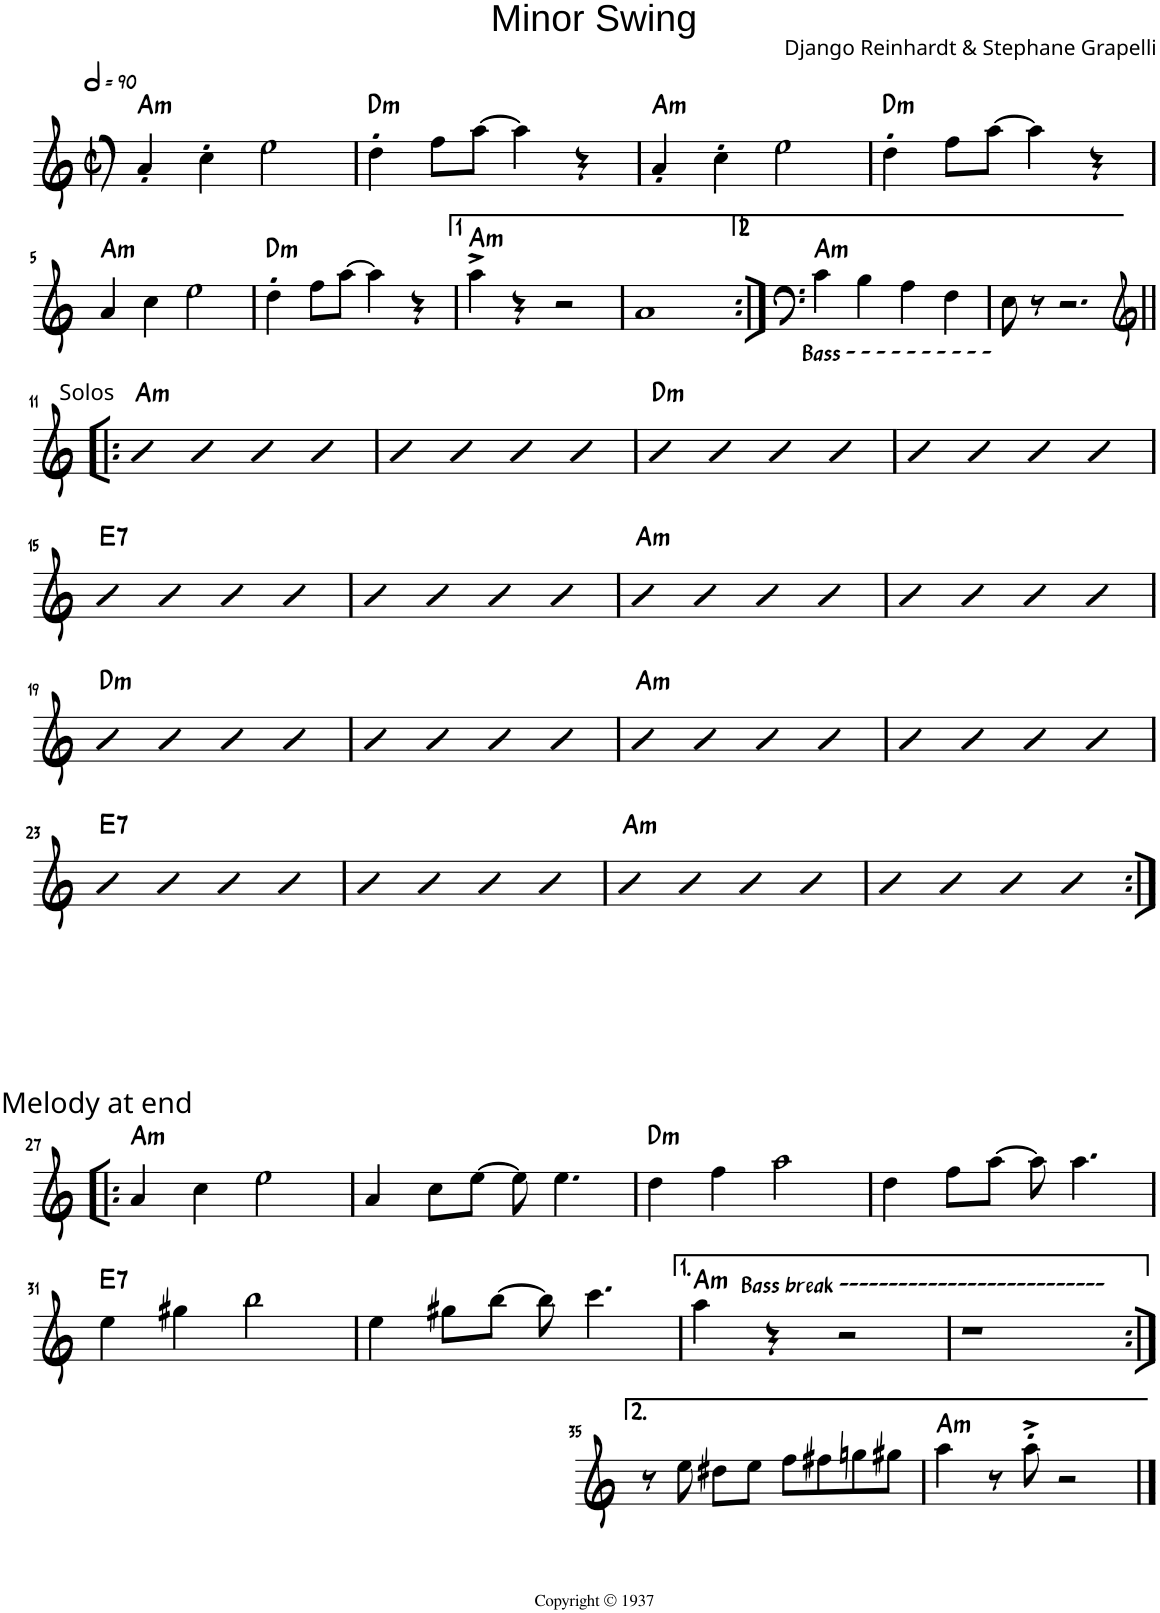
**kern	**harte
*part1	*part1
*staff1	*
*I"Piano	*
*I'Pno.	*
*clefG2	*
*k[]	*
*M2/2	*
*met(c|)	*
*MM180	*
=1	=1
!	!LO:H:kt=m
4a'/	A:min
4cc'\	.
2ee\	.
=2	=2
!	!LO:H:kt=m
4dd'\	D:min
8ff\L	.
[>8aa\J	.
4aa\]	.
4r	.
=3	=3
!	!LO:H:kt=m
4a'/	A:min
4cc'\	.
2ee\	.
=4	=4
!	!LO:H:kt=m
4dd'\	D:min
8ff\L	.
[>8aa\J	.
4aa\]	.
4r	.
!!LO:LB:g=z
=5	=5
!	!LO:H:kt=m
4a/	A:min
4cc\	.
2ee\	.
=6	=6
!	!LO:H:kt=m
4dd'\	D:min
8ff\L	.
[>8aa\J	.
4aa\]	.
4r	.
=7	=7
!	!LO:H:kt=m
4aa^\	A:min
4r	.
2r	.
=8	=8
1a	.
=9:|!	=9:|!
*clefF4	*
!LO:TX:b:t=Bass - - - - - - - - - -	!LO:H:kt=m
4c\	A:min
4B\	.
4A\	.
4F\	.
=10	=10
8E\	.
8r	.
2.r	.
!!LO:LB:g=z
=11!|:	=11!|:
*clefG2	*
!	!LO:H:kt=m
4b	A:min
!LO:TX:a:t=Solos	!
4b	.
4b	.
4b	.
=12	=12
4b	.
4b	.
4b	.
4b	.
=13	=13
!	!LO:H:kt=m
4b	D:min
4b	.
4b	.
4b	.
=14	=14
4b	.
4b	.
4b	.
4b	.
!!LO:LB:g=z
=15	=15
!	!LO:H:kt=7
4b	E:7
4b	.
4b	.
4b	.
=16	=16
4b	.
4b	.
4b	.
4b	.
=17	=17
!	!LO:H:kt=m
4b	A:min
4b	.
4b	.
4b	.
=18	=18
4b	.
4b	.
4b	.
4b	.
!!LO:LB:g=z
=19	=19
!	!LO:H:kt=m
4b	D:min
4b	.
4b	.
4b	.
=20	=20
4b	.
4b	.
4b	.
4b	.
=21	=21
!	!LO:H:kt=m
4b	A:min
4b	.
4b	.
4b	.
=22	=22
4b	.
4b	.
4b	.
4b	.
!!LO:LB:g=z
=23	=23
!	!LO:H:kt=7
4b	E:7
4b	.
4b	.
4b	.
=24	=24
4b	.
4b	.
4b	.
4b	.
=25	=25
!	!LO:H:kt=m
4b	A:min
4b	.
4b	.
4b	.
=26	=26
4b	.
4b	.
4b	.
4b	.
!!LO:LB:g=z
=27:|!|:	=27:|!|:
!LO:TX:a:t=Melody at end	!LO:H:kt=m
4a/	A:min
4cc\	.
2ee\	.
=28	=28
4a/	.
8cc\L	.
[>8ee\J	.
8ee\]	.
4.ee\	.
=29	=29
!	!LO:H:kt=m
4dd\	D:min
4ff\	.
2aa\	.
=30	=30
4dd\	.
8ff\L	.
[>8aa\J	.
8aa\]	.
4.aa\	.
!!LO:LB:g=z
=31	=31
!	!LO:H:kt=7
4ee\	E:7
4gg#X\	.
2bb\	.
=32	=32
4ee\	.
8gg#X\L	.
[>8bb\J	.
8bb\]	.
4.ccc\	.
=33	=33
!	!LO:H:kt=m
4aa\	A:min
!LO:TX:a:t=Bass break ---------------------------	!
4r	.
2r	.
=34	=34
1r	.
!!LO:LB:g=z
=35:|!	=35:|!
8r	.
8ee\	.
8dd#X\L	.
8ee\J	.
8ff\L	.
8ff#X\	.
8ggn\	.
8gg#X\J	.
=36	=36
!	!LO:H:kt=m
4aa\	A:min
8r	.
8aa'>^>\	.
2r	.
==	==
*-	*-
